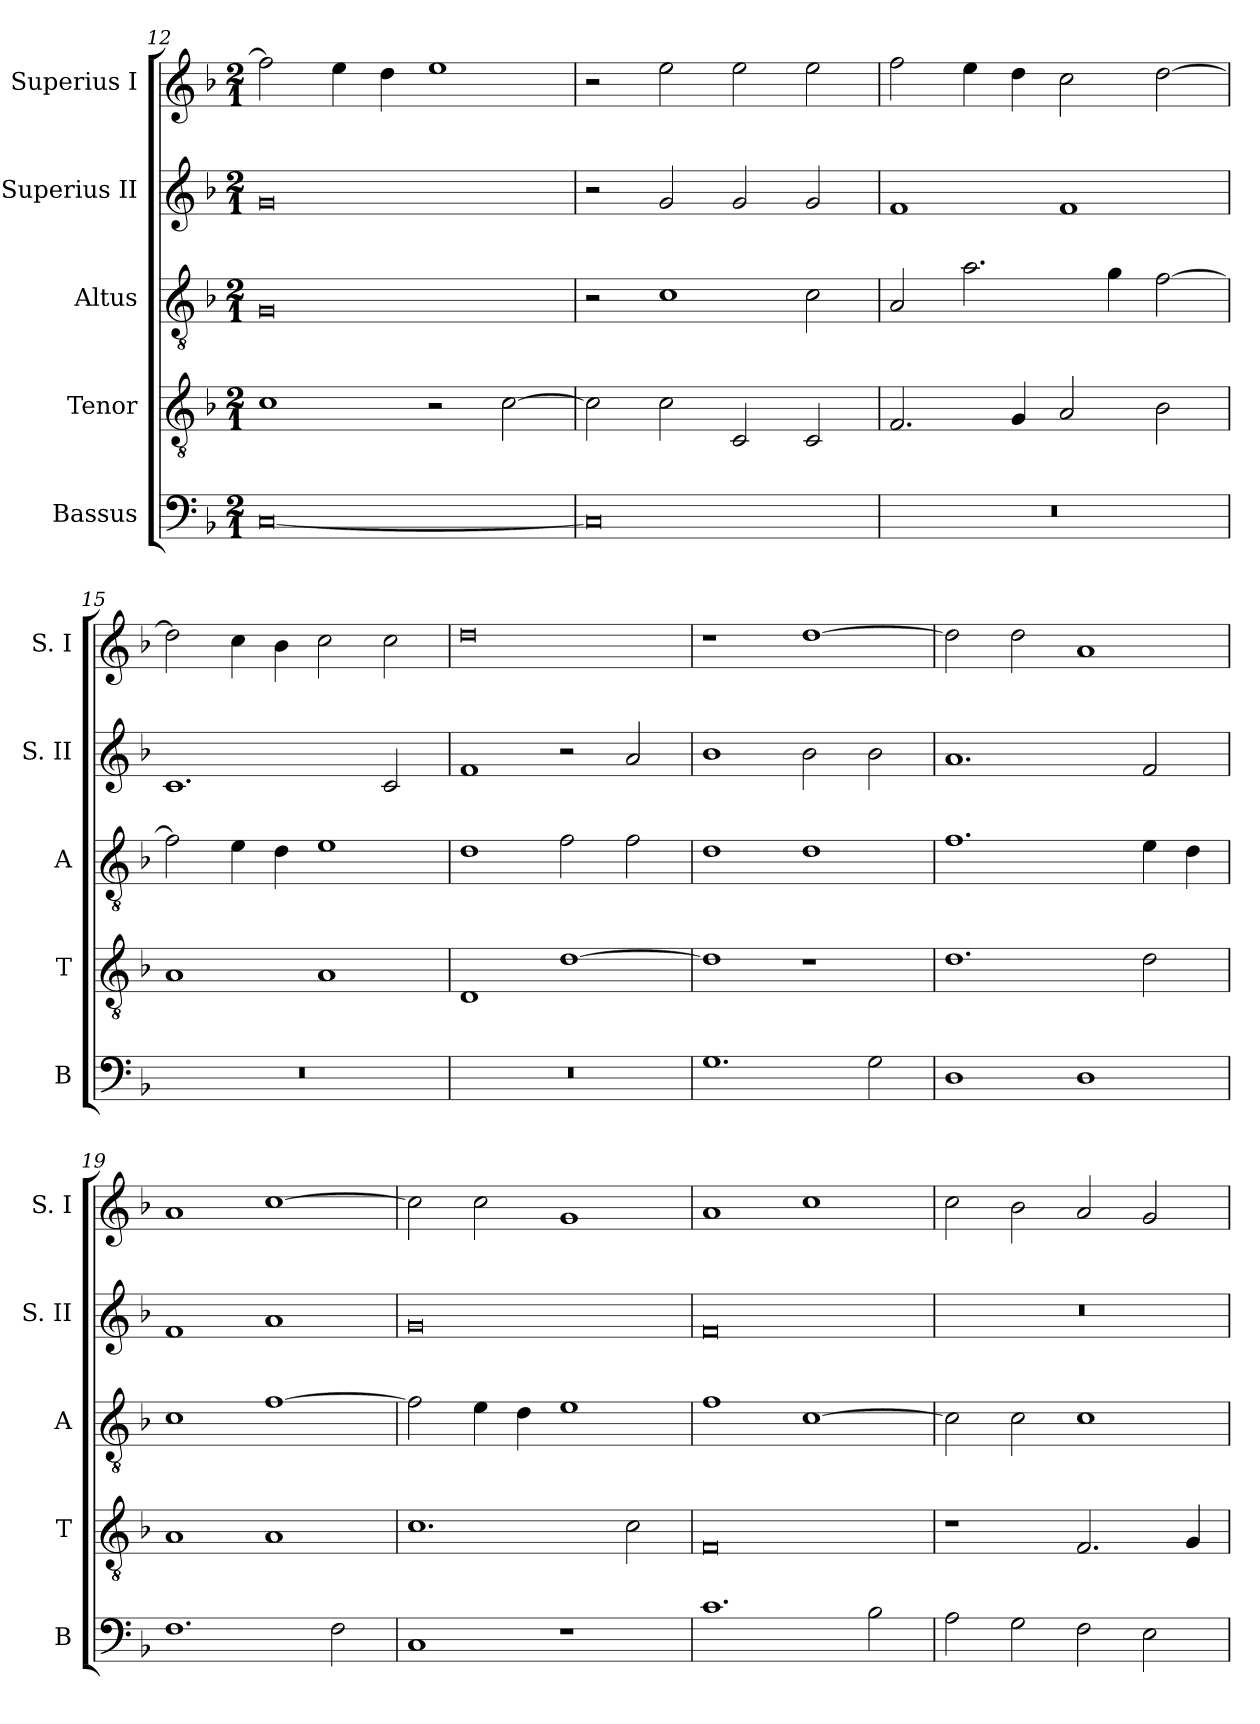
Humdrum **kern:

**kern	**kern	**kern	**kern	**kern
*part5	*part4	*part3	*part2	*part1
*staff5	*staff4	*staff3	*staff2	*staff1
*I"Bassus	*I"Tenor	*I"Altus	*I"Superius II	*I"Superius I
*I'B	*I'T	*I'A	*I'S. II	*I'S. I
*clefF4	*clefGv2	*clefGv2	*clefG2	*clefG2
*k[b-]	*k[b-]	*k[b-]	*k[b-]	*k[b-]
*F:	*F:	*F:	*F:	*F:
*M2/1	*M2/1	*M2/1	*M2/1	*M2/1
=12	=12	=12	=12	=12
[0C	1c	0G	0g	2ff]
.	.	.	.	4ee
.	.	.	.	4dd
.	2r	.	.	1ee
.	[2c	.	.	.
=13	=13	=13	=13	=13
0C]	2c]	2r	2r	2r
.	2c	1c	2g	2ee
.	2C	.	2g	2ee
.	2C	2c	2g	2ee
=14	=14	=14	=14	=14
0r	2.F	2A	1f	2ff
.	.	2.a	.	4ee
.	4G	.	.	4dd
.	2A	.	1f	2cc
.	.	4g	.	.
.	2B-	[2f	.	[2dd
=15	=15	=15	=15	=15
0r	1A	2f]	1.c	2dd]
.	.	4e	.	4cc
.	.	4d	.	4b-
.	1A	1e	.	2cc
.	.	.	2c	2cc
=16	=16	=16	=16	=16
0r	1D	1d	1f	0dd
.	[1d	2f	2r	.
.	.	2f	2a	.
=17	=17	=17	=17	=17
1.G	1d]	1d	1b-	1r
.	1r	1d	2b-	[1dd
2G	.	.	2b-	.
=18	=18	=18	=18	=18
1D	1.d	1.f	1.a	2dd]
.	.	.	.	2dd
1D	.	.	.	1a
.	2d	4e	2f	.
.	.	4d	.	.
=19	=19	=19	=19	=19
1.F	1A	1c	1f	1a
.	1A	[1f	1a	[1cc
2F	.	.	.	.
=20	=20	=20	=20	=20
1C	1.c	2f]	0g	2cc]
.	.	4e	.	2cc
.	.	4d	.	.
1r	.	1e	.	1g
.	2c	.	.	.
=21	=21	=21	=21	=21
1.c	0F	1f	0f	1a
.	.	[1c	.	1cc
2B-	.	.	.	.
=22	=22	=22	=22	=22
2A	1r	2c]	0r	2cc
2G	.	2c	.	2b-
2F	2.F	1c	.	2a
2E	.	.	.	2g
.	4G	.	.	.
=	=	=	=	=
*-	*-	*-	*-	*-
